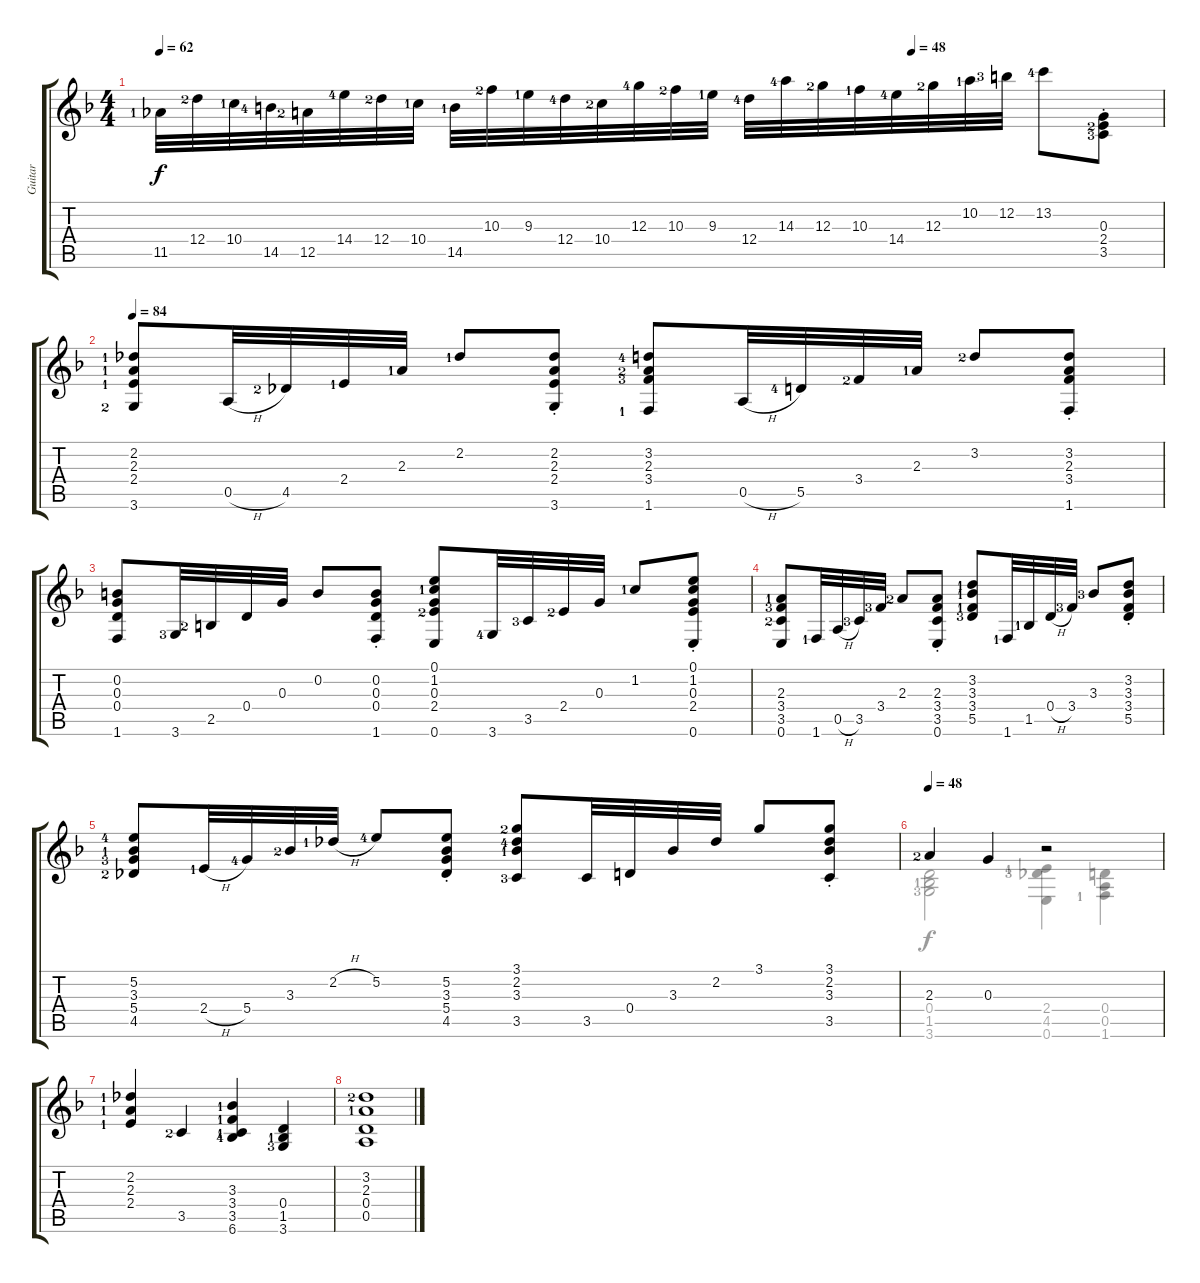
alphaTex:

\track ("Guitar" "Guitar") {instrument electricguitarclean}
\staff {score tabs}
\tuning (E4 B3 G3 D3 A2 E2) {hide}
\voice
\ts (4 4)
\tempo 62
\tempo (48 0.75)
\clef g2
\ks f
11.5{lf 2}.32{dy f} 12.4{lf 3}.32 10.4{lf 2}.32 14.5{lf 5}.32 12.5{lf 3}.32 14.4{lf 5}.32 12.4{lf 3}.32 10.4{lf 2}.32 14.5{lf 2}.32 10.3{lf 3}.32 9.3{lf 2}.32 12.4{lf 5}.32 10.4{lf 3}.32 12.3{lf 5}.32 10.3{lf 3}.32 9.3{lf 2}.32 12.4{lf 5}.32 14.3{lf 5}.32 12.3{lf 3}.32 10.3{lf 2}.32 14.4{lf 5}.32 12.3{lf 3}.32 10.2{lf 2}.32 12.2{lf 4}.32 13.2{lf 5}.8 (0.3{st} 2.4{st lf 3} 3.5{st lf 4}).8 |
\tempo 84
(2.2{lf 2} 2.3{lf 2} 2.4{lf 2} 3.6{lf 3}).8 0.5{h}.32 4.5{lf 3}.32 2.4{lf 2}.32 2.3{lf 2}.32 2.2{lf 2}.8 (2.2{st} 2.3{st} 2.4{st} 3.6{st}).8 (3.2{lf 5} 2.3{lf 3} 3.4{lf 4} 1.6{lf 2}).8 0.5{h}.32 5.5{lf 5}.32 3.4{lf 3}.32 2.3{lf 2}.32 3.2{lf 3}.8 (3.2{st} 2.3{st} 3.4{st} 1.6{st}).8 |
(0.2 0.3 0.4 1.6).8 3.6{lf 4}.32 2.5{lf 3}.32 0.4.32 0.3.32 0.2.8 (0.2{st} 0.3{st} 0.4{st} 1.6{st}).8 (0.1 1.2{lf 2} 0.3 2.4{lf 3} 0.6).8 3.6{lf 5}.32 3.5{lf 4}.32 2.4{lf 3}.32 0.3.32 1.2{lf 2}.8 (0.1{st} 1.2{st} 0.3{st} 2.4{st} 0.6{st}).8 |
(2.3{lf 2} 3.4{lf 4} 3.5{lf 3} 0.6).8 1.6{lf 2}.32 0.5{h}.32 3.5{lf 4}.32 3.4{lf 4}.32 2.3{lf 3}.8 (2.3{st} 3.4{st} 3.5{st} 0.6{st}).8 (3.2{lf 2} 3.3{lf 2} 3.4{lf 2} 5.5{lf 4}).8 1.6{lf 2}.32 1.5{lf 2}.32 0.4{h}.32 3.4{lf 4}.32 3.3{lf 4}.8 (3.2{st} 3.3{st} 3.4{st} 5.5{st}).8 |
(5.2{lf 5} 3.3{lf 2} 5.4{lf 4} 4.5{lf 3}).8 2.4{h lf 2}.32 5.4{lf 5}.32 3.3{lf 3}.32 2.2{h lf 2}.32 5.2{lf 5}.8 (5.2{st} 3.3{st} 5.4{st} 4.5{st}).8 (3.1{lf 3} 2.2{lf 5} 3.3{lf 2} 3.5{lf 4}).8 3.5.32 0.4.32 3.3.32 2.2.32 3.1.8 (3.1{st} 2.2{st} 3.3{st} 3.5{st}).8 |
\tempo 48
2.3{lf 3}.4 0.3.4 r.2 |
(2.2{lf 2} 2.3{lf 2} 2.4{lf 2}).4 3.5{lf 3}.4 (3.3{lf 2} 3.4{lf 2} 3.5{lf 2} 6.6{lf 5}).4 (0.4 1.5{lf 2} 3.6{lf 4}).4 |
(3.2{lf 3} 2.3{lf 2} 0.4 0.5).1
\voice
\clef g2
\ottava regular
\simile none
\ks f
|
|
|
|
|
(0.4 1.5{lf 2} 3.6{lf 4}).2 (2.4{lf 2} 4.5{lf 4} 0.6).4 (0.4 0.5 1.6{lf 2}).4 |
|
